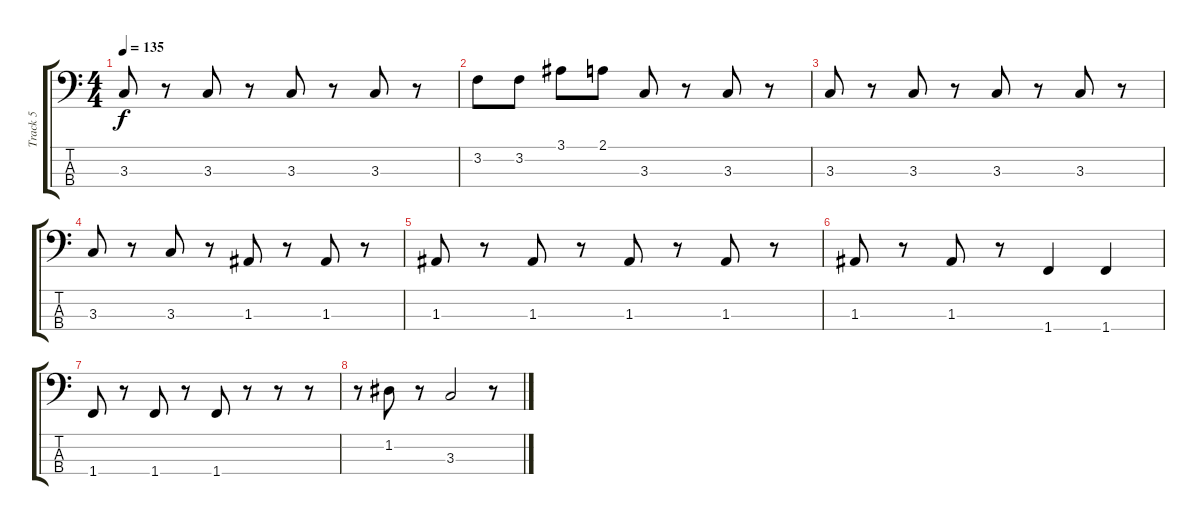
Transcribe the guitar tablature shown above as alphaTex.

\track ("Track 5" "Track 5") {instrument electricbassfinger}
\staff {score tabs}
\tuning (G2 D2 A1 E1) {hide}
\ts (4 4)
\tempo 135
\clef f4
\ks c
3.3.8{dy f} r.8 3.3.8 r.8 3.3.8 r.8 3.3.8 r.8 |
3.2.8 3.2.8 3.1.8 2.1.8 3.3.8 r.8 3.3.8 r.8 |
3.3.8 r.8 3.3.8 r.8 3.3.8 r.8 3.3.8 r.8 |
3.3.8 r.8 3.3.8 r.8 1.3.8 r.8 1.3.8 r.8 |
1.3.8 r.8 1.3.8 r.8 1.3.8 r.8 1.3.8 r.8 |
1.3.8 r.8 1.3.8 r.8 1.4.4 1.4.4 |
1.4.8 r.8 1.4.8 r.8 1.4.8 r.8 r.8 r.8 |
r.8 1.2.8 r.8 3.3.2 r.8
